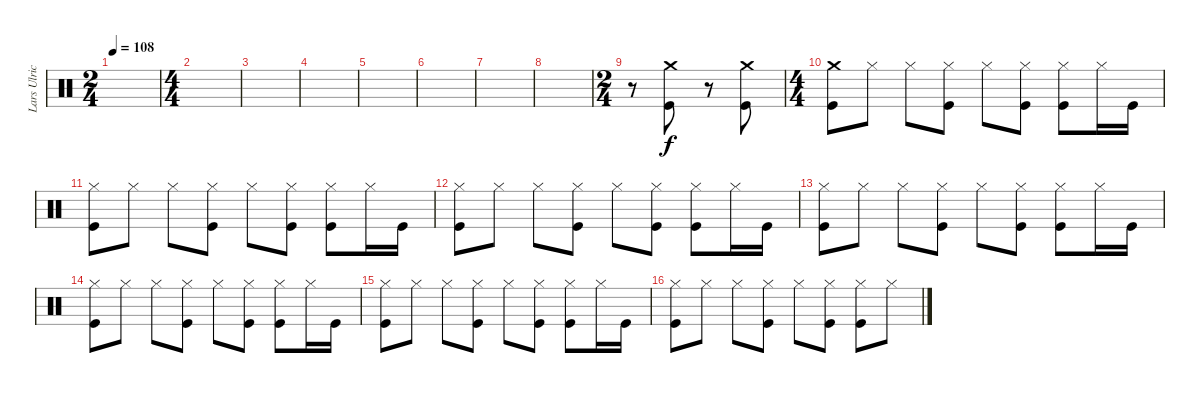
\track ("Lars Ulrich (Drums)" "Lars Ulric") {instrument percussion}
\staff {score}
\articulation defaults
\ts (2 4)
\tempo 108
\clef neutral
\ks c
|
\ts (4 4)
|
|
|
|
|
|
|
\ts (2 4)
r.8 ("Kick (hit)" "Crash medium (hit)").8 r.8 ("Kick (hit)" "Crash medium (hit)").8 |
\ts (4 4)
("Crash medium (hit)" "Kick (hit)").8 "Hi-Hat (closed)".8 "Hi-Hat (closed)".8 ("Kick (hit)" "Hi-Hat (closed)").8 "Hi-Hat (closed)".8 ("Kick (hit)" "Hi-Hat (closed)").8 ("Kick (hit)" "Hi-Hat (closed)").8 "Hi-Hat (closed)".16 "Kick (hit)".16 |
("Kick (hit)" "Hi-Hat (closed)").8 "Hi-Hat (closed)".8 "Hi-Hat (closed)".8 ("Kick (hit)" "Hi-Hat (closed)").8 "Hi-Hat (closed)".8 ("Kick (hit)" "Hi-Hat (closed)").8 ("Kick (hit)" "Hi-Hat (closed)").8 "Hi-Hat (closed)".16 "Kick (hit)".16 |
("Kick (hit)" "Hi-Hat (closed)").8 "Hi-Hat (closed)".8 "Hi-Hat (closed)".8 ("Kick (hit)" "Hi-Hat (closed)").8 "Hi-Hat (closed)".8 ("Kick (hit)" "Hi-Hat (closed)").8 ("Kick (hit)" "Hi-Hat (closed)").8 "Hi-Hat (closed)".16 "Kick (hit)".16 |
("Kick (hit)" "Hi-Hat (closed)").8 "Hi-Hat (closed)".8 "Hi-Hat (closed)".8 ("Kick (hit)" "Hi-Hat (closed)").8 "Hi-Hat (closed)".8 ("Kick (hit)" "Hi-Hat (closed)").8 ("Kick (hit)" "Hi-Hat (closed)").8 "Hi-Hat (closed)".16 "Kick (hit)".16 |
("Kick (hit)" "Hi-Hat (closed)").8 "Hi-Hat (closed)".8 "Hi-Hat (closed)".8 ("Kick (hit)" "Hi-Hat (closed)").8 "Hi-Hat (closed)".8 ("Kick (hit)" "Hi-Hat (closed)").8 ("Kick (hit)" "Hi-Hat (closed)").8 "Hi-Hat (closed)".16 "Kick (hit)".16 |
("Kick (hit)" "Hi-Hat (closed)").8 "Hi-Hat (closed)".8 "Hi-Hat (closed)".8 ("Kick (hit)" "Hi-Hat (closed)").8 "Hi-Hat (closed)".8 ("Kick (hit)" "Hi-Hat (closed)").8 ("Kick (hit)" "Hi-Hat (closed)").8 "Hi-Hat (closed)".16 "Kick (hit)".16 |
("Kick (hit)" "Hi-Hat (closed)").8 "Hi-Hat (closed)".8 "Hi-Hat (closed)".8 ("Kick (hit)" "Hi-Hat (closed)").8 "Hi-Hat (closed)".8 ("Kick (hit)" "Hi-Hat (closed)").8 ("Kick (hit)" "Hi-Hat (closed)").8 "Hi-Hat (closed)".8
